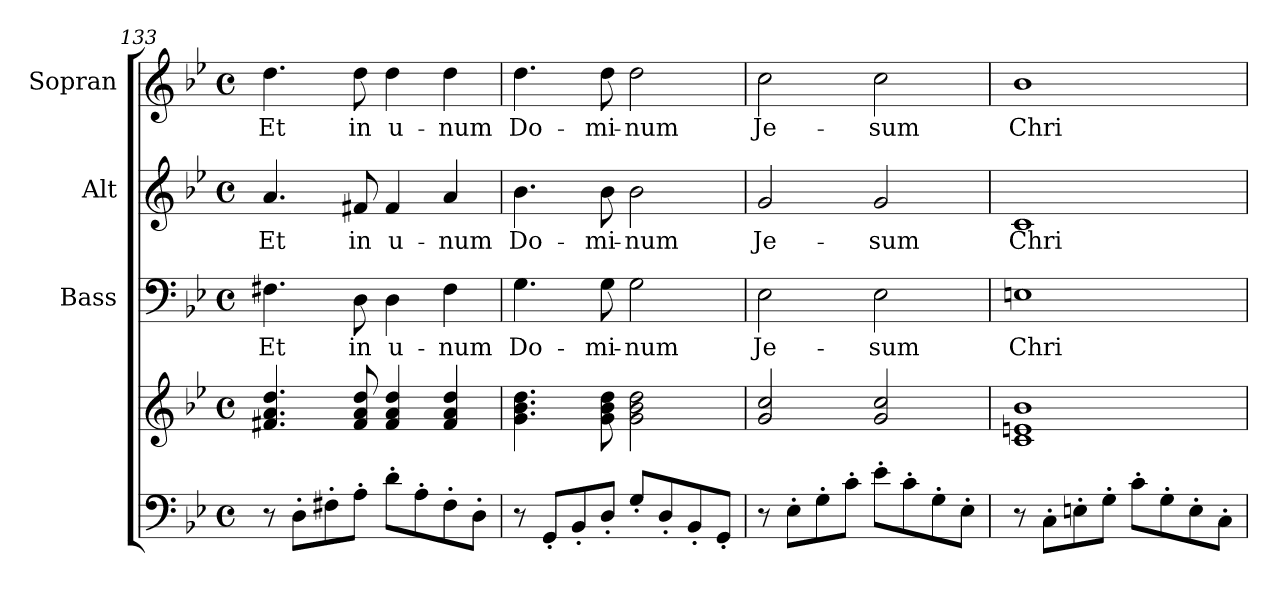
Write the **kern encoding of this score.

**kern	**kern	**kern	**text	**kern	**text	**kern	**text
*part4	*part4	*part3	*part3	*part2	*part2	*part1	*part1
*staff5	*staff4	*staff3	*staff3	*staff2	*staff2	*staff1	*staff1
*	*	*I"Bass	*	*I"Alt	*	*I"Sopran	*
*	*	*I'B.	*	*I'A.	*	*I'S.	*
*clefF4	*clefG2	*clefF4	*	*clefG2	*	*clefG2	*
*k[b-e-]	*k[b-e-]	*k[b-e-]	*	*k[b-e-]	*	*k[b-e-]	*
*B-:	*B-:	*B-:	*	*B-:	*	*B-:	*
*M4/4	*M4/4	*M4/4	*	*M4/4	*	*M4/4	*
*met(c)	*met(c)	*met(c)	*	*met(c)	*	*met(c)	*
=133	=133	=133	=133	=133	=133	=133	=133
!	!	!	!LO:LY:b	!	!LO:LY:b	!	!LO:LY:b
8r	4.f#X/ 4.a/ 4.dd/	4.F#X\	Et	4.a/	Et	4.dd\	Et
8D'>\L	.	.	.	.	.	.	.
8F#X'>\	.	.	.	.	.	.	.
!	!	!	!LO:LY:b	!	!LO:LY:b	!	!LO:LY:b
8A'>\J	8f#/ 8a/ 8dd/	8D\	in	8f#X/	in	8dd\	in
!	!	!	!LO:LY:b	!	!LO:LY:b	!	!LO:LY:b
8d'>\L	4f#/ 4a/ 4dd/	4D\	u-	4f#/	u-	4dd\	u-
8A'>\	.	.	.	.	.	.	.
!	!	!	!LO:LY:b	!	!LO:LY:b	!	!LO:LY:b
8F#'>\	4f#/ 4a/ 4dd/	4F#\	-num	4a/	-num	4dd\	-num
8D'>\J	.	.	.	.	.	.	.
!!LO:LB:g=z
=134	=134	=134	=134	=134	=134	=134	=134
!	!	!	!LO:LY:b	!	!LO:LY:b	!	!LO:LY:b
8r	4.g\ 4.b-\ 4.dd\	4.G\	Do-	4.b-\	Do-	4.dd\	Do-
8GG'</L	.	.	.	.	.	.	.
8BB-'</	.	.	.	.	.	.	.
!	!	!	!LO:LY:b	!	!LO:LY:b	!	!LO:LY:b
8D'</J	8g\ 8b-\ 8dd\	8G\	-mi-	8b-\	-mi-	8dd\	-mi-
!	!	!	!LO:LY:b	!	!LO:LY:b	!	!LO:LY:b
8G'</L	2g\ 2b-\ 2dd\	2G\	-num	2b-\	-num	2dd\	-num
8D'</	.	.	.	.	.	.	.
8BB-'</	.	.	.	.	.	.	.
8GG'</J	.	.	.	.	.	.	.
=135	=135	=135	=135	=135	=135	=135	=135
!	!	!	!LO:LY:b	!	!LO:LY:b	!	!LO:LY:b
8r	2g/ 2cc/	2E-\	Je-	2g/	Je-	2cc\	Je-
8E-'>\L	.	.	.	.	.	.	.
8G'>\	.	.	.	.	.	.	.
8c'>\J	.	.	.	.	.	.	.
!	!	!	!LO:LY:b	!	!LO:LY:b	!	!LO:LY:b
8e-'>\L	2g/ 2cc/	2E-\	-sum	2g/	-sum	2cc\	-sum
8c'>\	.	.	.	.	.	.	.
8G'>\	.	.	.	.	.	.	.
8E-'>\J	.	.	.	.	.	.	.
=136	=136	=136	=136	=136	=136	=136	=136
!	!	!	!LO:LY:b	!	!LO:LY:b	!	!LO:LY:b
8r	1c 1en 1b-	1En	Chri-	1c	Chri-	1b-	Chri-
8C'>\L	.	.	.	.	.	.	.
8En'>\	.	.	.	.	.	.	.
8G'>\J	.	.	.	.	.	.	.
8c'>\L	.	.	.	.	.	.	.
8G'>\	.	.	.	.	.	.	.
8E'>\	.	.	.	.	.	.	.
8C'>\J	.	.	.	.	.	.	.
=	=	=	=	=	=	=	=
*-	*-	*-	*-	*-	*-	*-	*-
